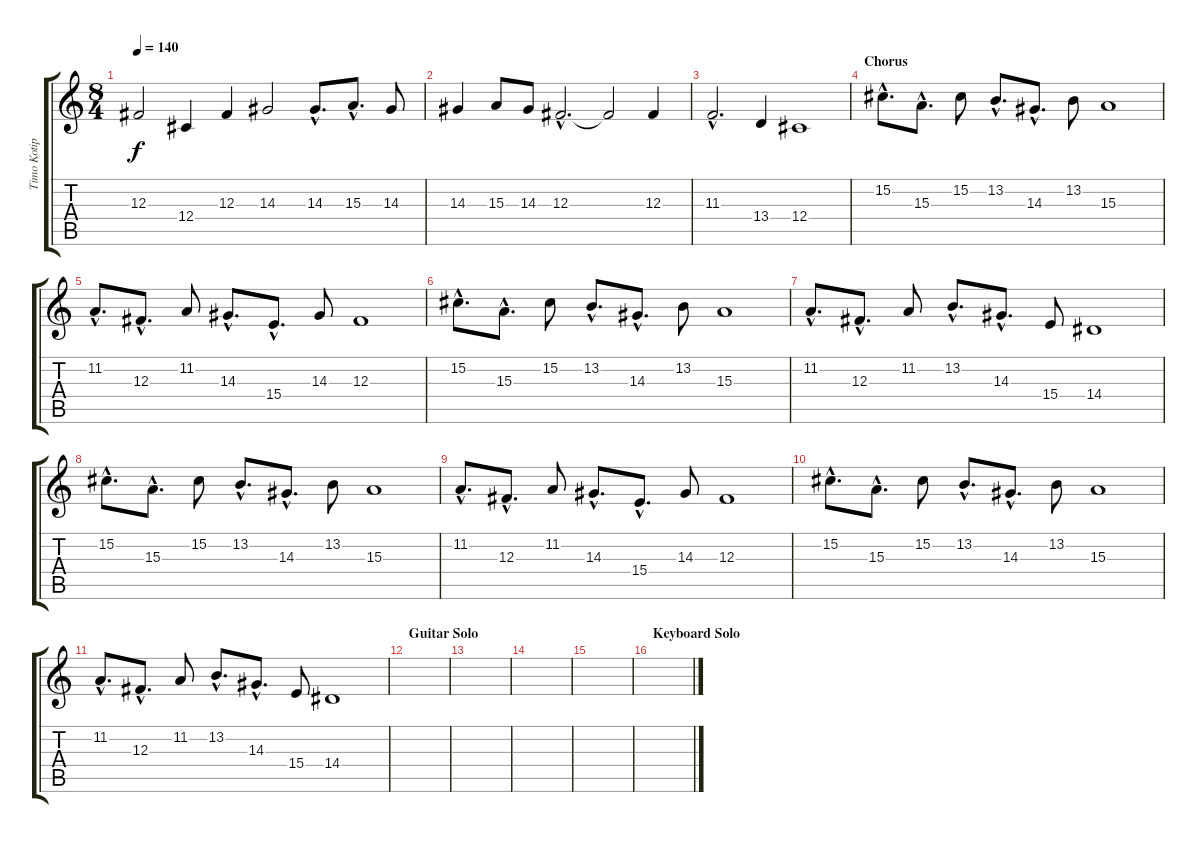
\track ("Timo Kotipelto - Vocals" "Timo Kotip") {instrument lead1square}
\staff {score tabs}
\tuning (Eb4 Bb3 Gb3 Db3 Ab2 Eb2) {hide}
\ts (8 4)
\tempo 140
\clef g2
\ks c
12.3.2{dy f} 12.4.4 12.3.4 14.3.2 14.3{hac}.8{d} 15.3{hac}.8{d} 14.3.8 |
14.3.4 15.3.8 14.3.8 12.3{hac}.2{d} 12.3{t}.2 12.3.4 |
11.3{hac}.2{d} 13.4.4 12.4.1 |
\section ("" "Chorus")
15.2{hac}.8{d} 15.3{hac}.8{d} 15.2.8 13.2{hac}.8{d} 14.3{hac}.8{d} 13.2.8 15.3.1 |
11.2{hac}.8{d} 12.3{hac}.8{d} 11.2.8 14.3{hac}.8{d} 15.4{hac}.8{d} 14.3.8 12.3.1 |
15.2{hac}.8{d} 15.3{hac}.8{d} 15.2.8 13.2{hac}.8{d} 14.3{hac}.8{d} 13.2.8 15.3.1 |
11.2{hac}.8{d} 12.3{hac}.8{d} 11.2.8 13.2{hac}.8{d} 14.3{hac}.8{d} 15.4.8 14.4.1 |
15.2{hac}.8{d} 15.3{hac}.8{d} 15.2.8 13.2{hac}.8{d} 14.3{hac}.8{d} 13.2.8 15.3.1 |
11.2{hac}.8{d} 12.3{hac}.8{d} 11.2.8 14.3{hac}.8{d} 15.4{hac}.8{d} 14.3.8 12.3.1 |
15.2{hac}.8{d} 15.3{hac}.8{d} 15.2.8 13.2{hac}.8{d} 14.3{hac}.8{d} 13.2.8 15.3.1 |
11.2{hac}.8{d} 12.3{hac}.8{d} 11.2.8 13.2{hac}.8{d} 14.3{hac}.8{d} 15.4.8 14.4.1 |
\section ("" "Guitar Solo")
|
|
|
|
\section ("" "Keyboard Solo")
